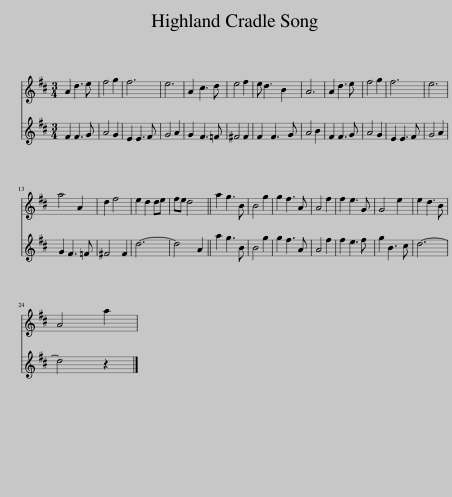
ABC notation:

X:1
%%score 1 2
L:1/8
M:3/4
I:linebreak $
K:D
V:1 treble
V:2 treble
V:1
 A2 d3 e | f4 g2 | f6 | e6 | A2 c3 d | %5
 e4 f2 | e d3 B2 | A6 | A2 d3 e | f4 g2 | %10
 f6 | e6 |$ a4 A2 | d2 f4 | e2 d2 de | %15
 fe d4 || a2 g3 B | B4 g2 | g2 f3 A | A4 f2 | %20
 f2 e3 G | G4 e2 | e2 d3 B |$ A4 a2 | %24
V:2
 F2 F3 G | A4 G2 | E2 E3 F | G4 A2 | G2 F3 =F | %5
 ^F4 F2 | F2 F3 G | A4 B2 | F2 F3 G | A4 G2 | %10
 E2 E3 F | G4 A2 |$ G2 F3 =F | ^F4 F2 | d6- | %15
 d4 A2 || a2 g3 B | B4 g2 | g2 f3 A | A4 f2 | %20
 f2 e3 f | g2 B3 c | d6- |$ d4 z2 | %24
